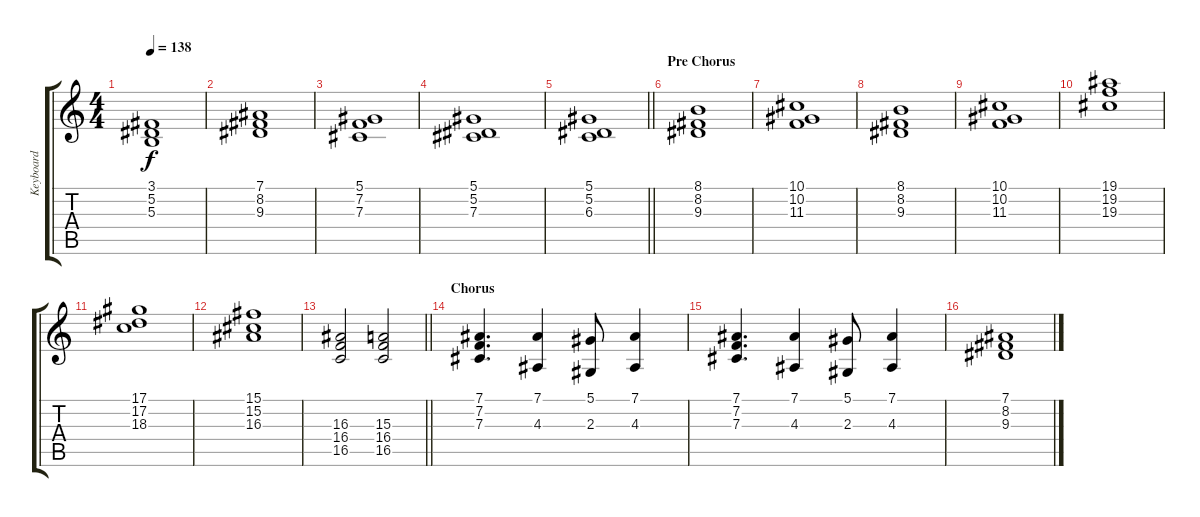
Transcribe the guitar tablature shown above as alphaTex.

\track ("Keyboard" "Keyboard") {instrument stringensemble1}
\staff {score tabs}
\tuning (Eb4 Bb3 Gb3 Db3 Ab2 Eb2) {hide}
\ts (4 4)
\tempo 138
\clef g2
\ks c
(3.1 5.2 5.3).1{dy f} |
(7.1 8.2 9.3).1 |
(5.1 7.2 7.3).1 |
(5.1 5.2 7.3).1 |
\barLineRight lightlight
(5.1 5.2 6.3).1 |
\section ("" "Pre Chorus")
(8.1 8.2 9.3).1 |
(10.1 10.2 11.3).1 |
(8.1 8.2 9.3).1 |
(10.1 10.2 11.3).1 |
(19.1 19.2 19.3).1 |
(17.1 17.2 18.3).1 |
(15.1 15.2 16.3).1 |
\barLineRight lightlight
(16.3 16.4 16.5).2 (15.3 16.4 16.5).2 |
\section ("" "Chorus")
(7.1 7.2 7.3).4{d} (7.1 4.3).4 (5.1 2.3).8 (7.1 4.3).4 |
(7.1 7.2 7.3).4{d} (7.1 4.3).4 (5.1 2.3).8 (7.1 4.3).4 |
(7.1 8.2 9.3).1
